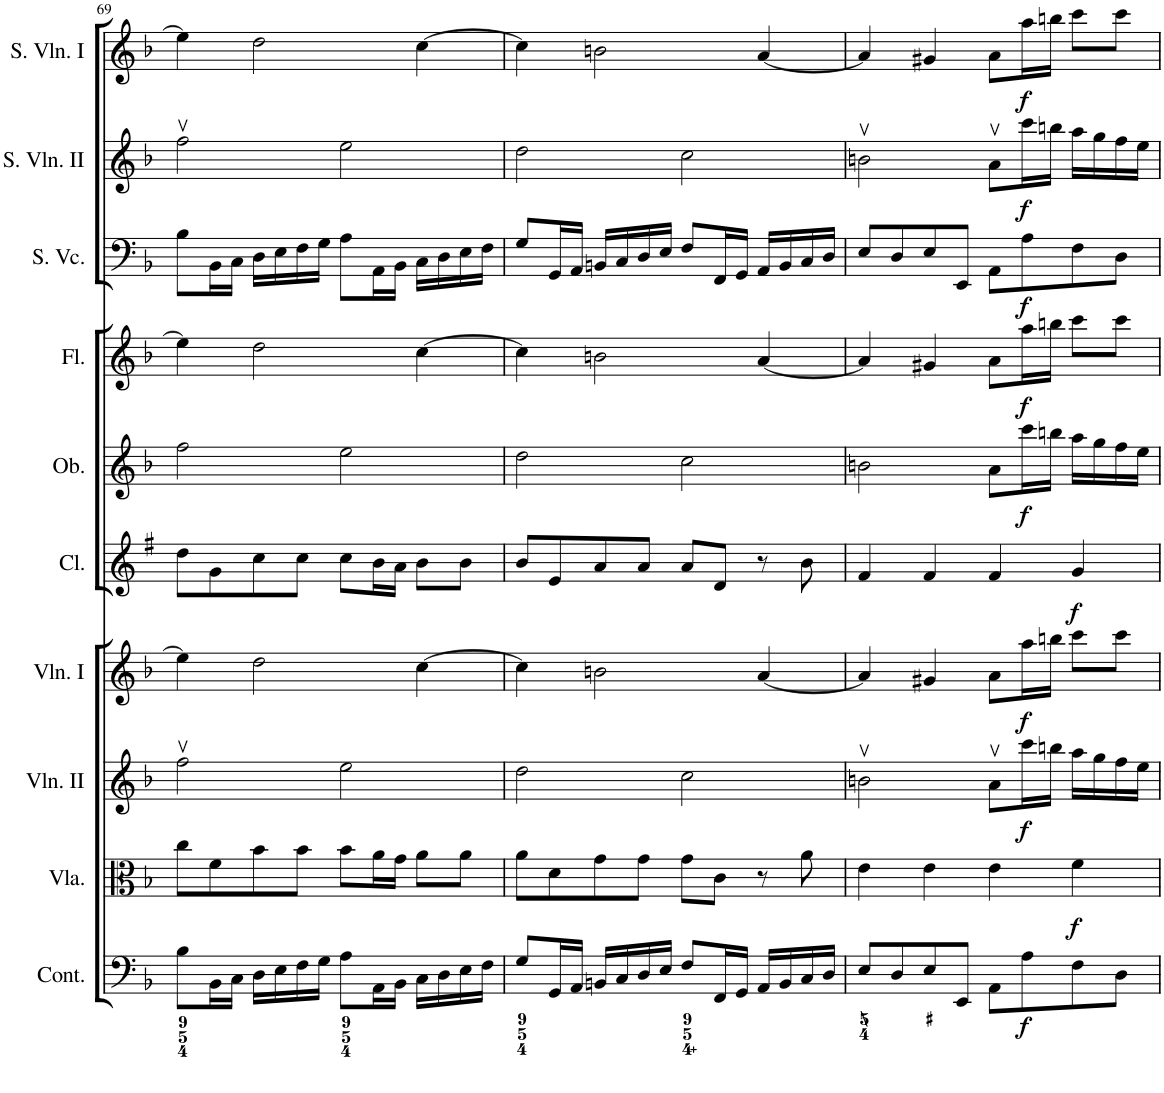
**kern	**dynam	**kern	**dynam	**kern	**dynam	**kern	**dynam	**kern	**dynam	**kern	**dynam	**kern	**dynam	**kern	**dynam	**kern	**dynam	**kern	**dynam
*part10	*part10	*part9	*part9	*part8	*part8	*part7	*part7	*part6	*part6	*part5	*part5	*part4	*part4	*part3	*part3	*part2	*part2	*part1	*part1
*staff10	*staff10	*staff9	*staff9	*staff8	*staff8	*staff7	*staff7	*staff6	*staff6	*staff5	*staff5	*staff4	*staff4	*staff3	*staff3	*staff2	*staff2	*staff1	*staff1
*I"Continuo	*	*I"Viola	*	*I"Violin II	*	*I"Violin I	*	*I"Clarinet	*	*I"Oboe	*	*I"Flute	*	*I"Solo Violoncello	*	*I"Solo Violin II	*	*I"Solo Violin I	*
*I'Cont.	*	*I'Vla.	*	*I'Vln. II	*	*I'Vln. I	*	*I'Cl.	*	*I'Ob.	*	*I'Fl.	*	*I'S. Vc.	*	*I'S. Vln. II	*	*I'S. Vln. I	*
!!LO:PB:g=z
*clefF4	*	*clefC3	*	*clefG2	*	*clefG2	*	*clefG2	*	*clefG2	*	*clefG2	*	*clefF4	*	*clefG2	*	*clefG2	*
*	*	*	*	*	*	*	*	*Trd1c2	*	*	*	*	*	*	*	*	*	*	*
*k[b-]	*	*k[b-]	*	*k[b-]	*	*k[b-]	*	*k[f#]	*	*k[b-]	*	*k[b-]	*	*k[b-]	*	*k[b-]	*	*k[b-]	*
*M4/4	*	*M4/4	*	*M4/4	*	*M4/4	*	*M4/4	*	*M4/4	*	*M4/4	*	*M4/4	*	*M4/4	*	*M4/4	*
*met(c)	*	*met(c)	*	*met(c)	*	*met(c)	*	*met(c)	*	*met(c)	*	*met(c)	*	*met(c)	*	*met(c)	*	*met(c)	*
=69	=69	=69	=69	=69	=69	=69	=69	=69	=69	=69	=69	=69	=69	=69	=69	=69	=69	=69	=69
8B-\L	.	8cc\L	.	2ffv\	.	4ee\]	.	8dd\L	.	2ff\	.	4ee\]	.	8B-\L	.	2ffv\	.	4ee\]	.
16BB-\L	.	8f\	.	.	.	.	.	8g\	.	.	.	.	.	16BB-\L	.	.	.	.	.
16C\JJ	.	.	.	.	.	.	.	.	.	.	.	.	.	16C\JJ	.	.	.	.	.
16D\LL	.	8b-\	.	.	.	2dd\	.	8cc\	.	.	.	2dd\	.	16D\LL	.	.	.	2dd\	.
16E\	.	.	.	.	.	.	.	.	.	.	.	.	.	16E\	.	.	.	.	.
16F\	.	8b-\J	.	.	.	.	.	8cc\J	.	.	.	.	.	16F\	.	.	.	.	.
16G\JJ	.	.	.	.	.	.	.	.	.	.	.	.	.	16G\JJ	.	.	.	.	.
8A\L	.	8b-\L	.	2ee\	.	.	.	8cc\L	.	2ee\	.	.	.	8A\L	.	2ee\	.	.	.
16AA\L	.	16a\L	.	.	.	.	.	16b\L	.	.	.	.	.	16AA\L	.	.	.	.	.
16BB-\JJ	.	16g\JJ	.	.	.	.	.	16a\JJ	.	.	.	.	.	16BB-\JJ	.	.	.	.	.
16C\LL	.	8a\L	.	.	.	[4cc\	.	8b\L	.	.	.	[4cc\	.	16C\LL	.	.	.	[4cc\	.
16D\	.	.	.	.	.	.	.	.	.	.	.	.	.	16D\	.	.	.	.	.
16E\	.	8a\J	.	.	.	.	.	8b\J	.	.	.	.	.	16E\	.	.	.	.	.
16F\JJ	.	.	.	.	.	.	.	.	.	.	.	.	.	16F\JJ	.	.	.	.	.
=70	=70	=70	=70	=70	=70	=70	=70	=70	=70	=70	=70	=70	=70	=70	=70	=70	=70	=70	=70
8G/L	.	8a\L	.	2dd\	.	4cc\]	.	8b/L	.	2dd\	.	4cc\]	.	8G/L	.	2dd\	.	4cc\]	.
16GG/L	.	8d\	.	.	.	.	.	8e/	.	.	.	.	.	16GG/L	.	.	.	.	.
16AA/JJ	.	.	.	.	.	.	.	.	.	.	.	.	.	16AA/JJ	.	.	.	.	.
16BBn/LL	.	8g\	.	.	.	2bn\	.	8a/	.	.	.	2bn\	.	16BBn/LL	.	.	.	2bn\	.
16C/	.	.	.	.	.	.	.	.	.	.	.	.	.	16C/	.	.	.	.	.
16D/	.	8g\J	.	.	.	.	.	8a/J	.	.	.	.	.	16D/	.	.	.	.	.
16E/JJ	.	.	.	.	.	.	.	.	.	.	.	.	.	16E/JJ	.	.	.	.	.
8F/L	.	8g\L	.	2cc\	.	.	.	8a/L	.	2cc\	.	.	.	8F/L	.	2cc\	.	.	.
16FF/L	.	8c\J	.	.	.	.	.	8d/J	.	.	.	.	.	16FF/L	.	.	.	.	.
16GG/JJ	.	.	.	.	.	.	.	.	.	.	.	.	.	16GG/JJ	.	.	.	.	.
16AA/LL	.	8r	.	.	.	[4a/	.	8r	.	.	.	[4a/	.	16AA/LL	.	.	.	[4a/	.
16BB/	.	.	.	.	.	.	.	.	.	.	.	.	.	16BB/	.	.	.	.	.
16C/	.	8a\	.	.	.	.	.	8b\	.	.	.	.	.	16C/	.	.	.	.	.
16D/JJ	.	.	.	.	.	.	.	.	.	.	.	.	.	16D/JJ	.	.	.	.	.
=71	=71	=71	=71	=71	=71	=71	=71	=71	=71	=71	=71	=71	=71	=71	=71	=71	=71	=71	=71
8E/L	.	4e\	.	2bnv\	.	4a/]	.	4f#/	.	2bn\	.	4a/]	.	8E/L	.	2bnv\	.	4a/]	.
8D/	.	.	.	.	.	.	.	.	.	.	.	.	.	8D/	.	.	.	.	.
8E/	.	4e\	.	.	.	4g#X/	.	4f#/	.	.	.	4g#X/	.	8E/	.	.	.	4g#X/	.
8EE/J	.	.	.	.	.	.	.	.	.	.	.	.	.	8EE/J	.	.	.	.	.
8AA\L	.	4e\	.	8av\L	.	8a\L	.	4f#/	.	8a\L	.	8a\L	.	8AA\L	.	8av\L	.	8a\L	.
!	!LO:DY:b	!	!	!	!LO:DY:b	!	!LO:DY:b	!	!	!	!LO:DY:b	!	!LO:DY:b	!	!LO:DY:b	!	!LO:DY:b	!	!LO:DY:b
8A\	f	.	.	16ccc\L	f	16aa\L	f	.	.	16ccc\L	f	16aa\L	f	8A\	f	16ccc\L	f	16aa\L	f
.	.	.	.	16bbn\JJ	.	16bbn\JJ	.	.	.	16bbn\JJ	.	16bbn\JJ	.	.	.	16bbn\JJ	.	16bbn\JJ	.
!	!	!	!LO:DY:b	!	!	!	!	!	!LO:DY:b	!	!	!	!	!	!	!	!	!	!
8F\	.	4f\	f	16aa\LL	.	8ccc\L	.	4g/	f	16aa\LL	.	8ccc\L	.	8F\	.	16aa\LL	.	8ccc\L	.
.	.	.	.	16gg\	.	.	.	.	.	16gg\	.	.	.	.	.	16gg\	.	.	.
8D\J	.	.	.	16ff\	.	8ccc\J	.	.	.	16ff\	.	8ccc\J	.	8D\J	.	16ff\	.	8ccc\J	.
.	.	.	.	16ee\JJ	.	.	.	.	.	16ee\JJ	.	.	.	.	.	16ee\JJ	.	.	.
=	=	=	=	=	=	=	=	=	=	=	=	=	=	=	=	=	=	=	=
*-	*-	*-	*-	*-	*-	*-	*-	*-	*-	*-	*-	*-	*-	*-	*-	*-	*-	*-	*-
